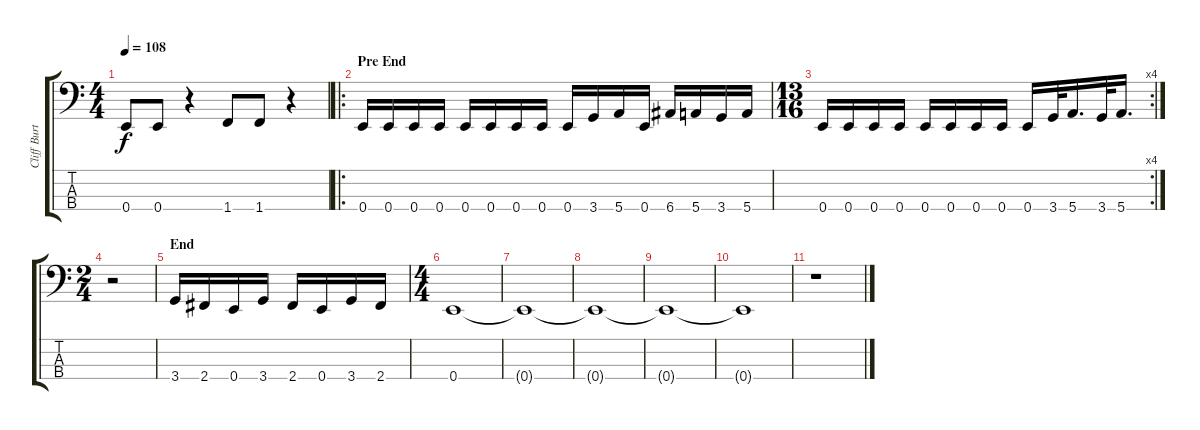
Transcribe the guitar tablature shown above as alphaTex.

\track ("Cliff Burton (bass guitar)" "Cliff Burt") {instrument electricbassfinger}
\staff {score tabs}
\tuning (G2 D2 A1 E1) {hide}
\ts (4 4)
\tempo 108
\clef f4
\ks c
0.4.8{dy f} 0.4.8 r.4 1.4.8 1.4.8 r.4 |
\ro
\section ("" "Pre End")
0.4.16 0.4.16 0.4.16 0.4.16 0.4.16 0.4.16 0.4.16 0.4.16 0.4.16 3.4.16 5.4.16 0.4.16 6.4.16 5.4.16 3.4.16 5.4.16 |
\rc 4
\ts (13 16)
0.4.16 0.4.16 0.4.16 0.4.16 0.4.16 0.4.16 0.4.16 0.4.16 0.4.16 3.4.32 5.4.16{d} 3.4.32 5.4.16{d} |
\ts (2 4)
r.2 |
\section ("" "End")
3.4.16 2.4.16 0.4.16 3.4.16 2.4.16 0.4.16 3.4.16 2.4.16 |
\ts (4 4)
0.4.1 |
0.4{t}.1 |
0.4{t}.1 |
0.4{t}.1 |
0.4{t}.1 |
r.1
